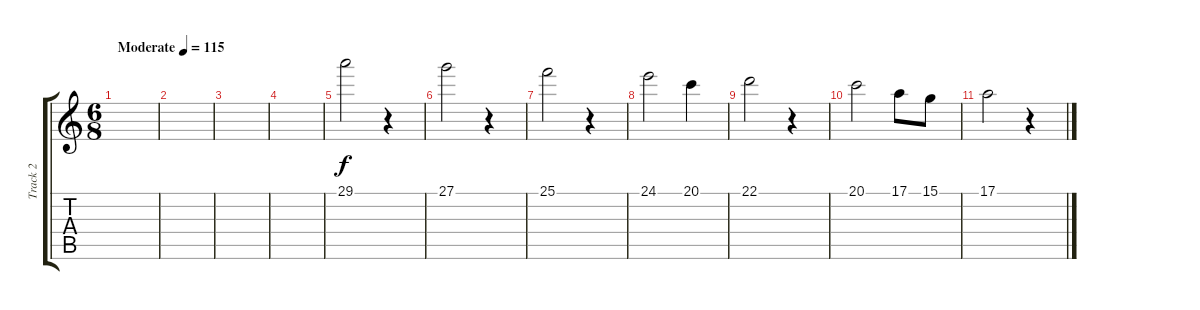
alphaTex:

\track ("Track 2" "Track 2") {instrument orchestralharp}
\staff {score tabs}
\tuning (E4 A3 G3 D3 A2 D2) {hide}
\ts (6 8)
\tempo (115 "Moderate")
\clef g2
\ks c
|
|
|
|
29.1.2 r.4 |
27.1.2 r.4 |
25.1.2 r.4 |
24.1.2 20.1.4 |
22.1.2 r.4 |
20.1.2 17.1.8 15.1.8 |
17.1.2 r.4
